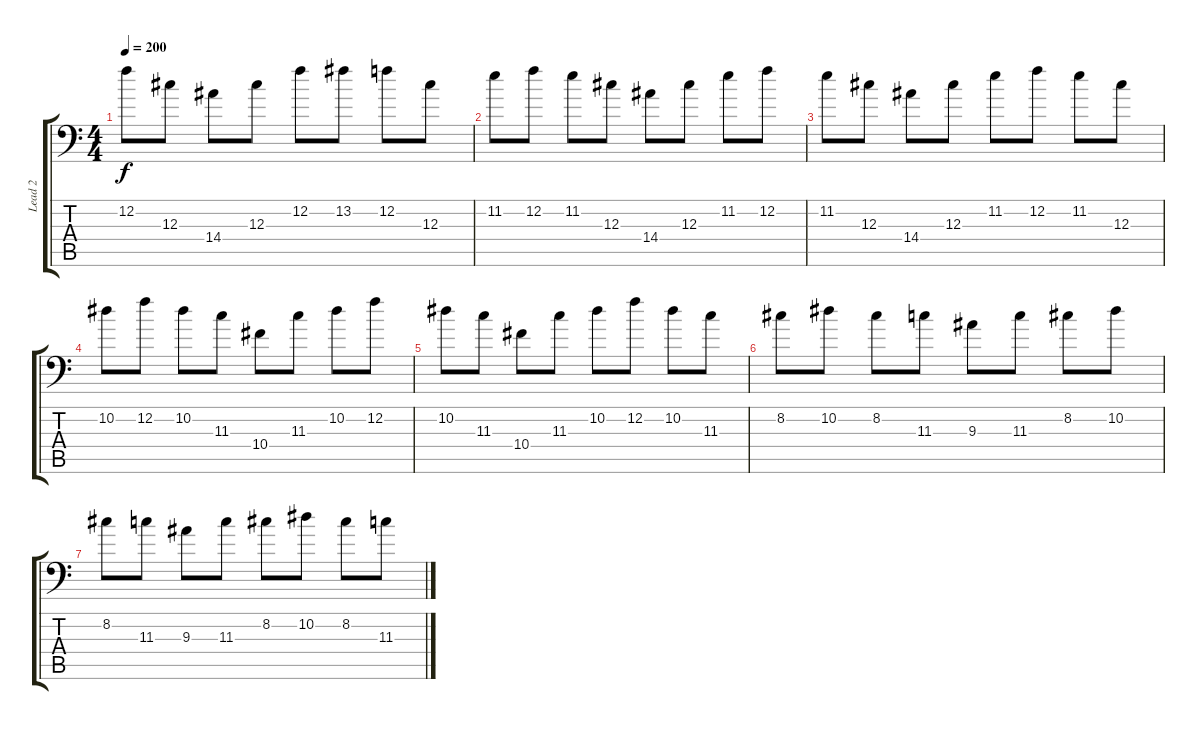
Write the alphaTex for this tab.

\track ("Lead 2" "Lead 2") {instrument overdrivenguitar}
\staff {score tabs}
\tuning (Bb3 F3 Db3 Ab2 Eb2 Bb1) {hide}
\ts (4 4)
\tempo 200
\clef f4
\ks c
12.2.8{dy f} 12.3.8 14.4.8 12.3.8 12.2.8 13.2.8 12.2.8 12.3.8 |
11.2.8 12.2.8 11.2.8 12.3.8 14.4.8 12.3.8 11.2.8 12.2.8 |
11.2.8 12.3.8 14.4.8 12.3.8 11.2.8 12.2.8 11.2.8 12.3.8 |
10.2.8 12.2.8 10.2.8 11.3.8 10.4.8 11.3.8 10.2.8 12.2.8 |
10.2.8 11.3.8 10.4.8 11.3.8 10.2.8 12.2.8 10.2.8 11.3.8 |
8.2.8 10.2.8 8.2.8 11.3.8 9.3.8 11.3.8 8.2.8 10.2.8 |
8.2.8 11.3.8 9.3.8 11.3.8 8.2.8 10.2.8 8.2.8 11.3.8
